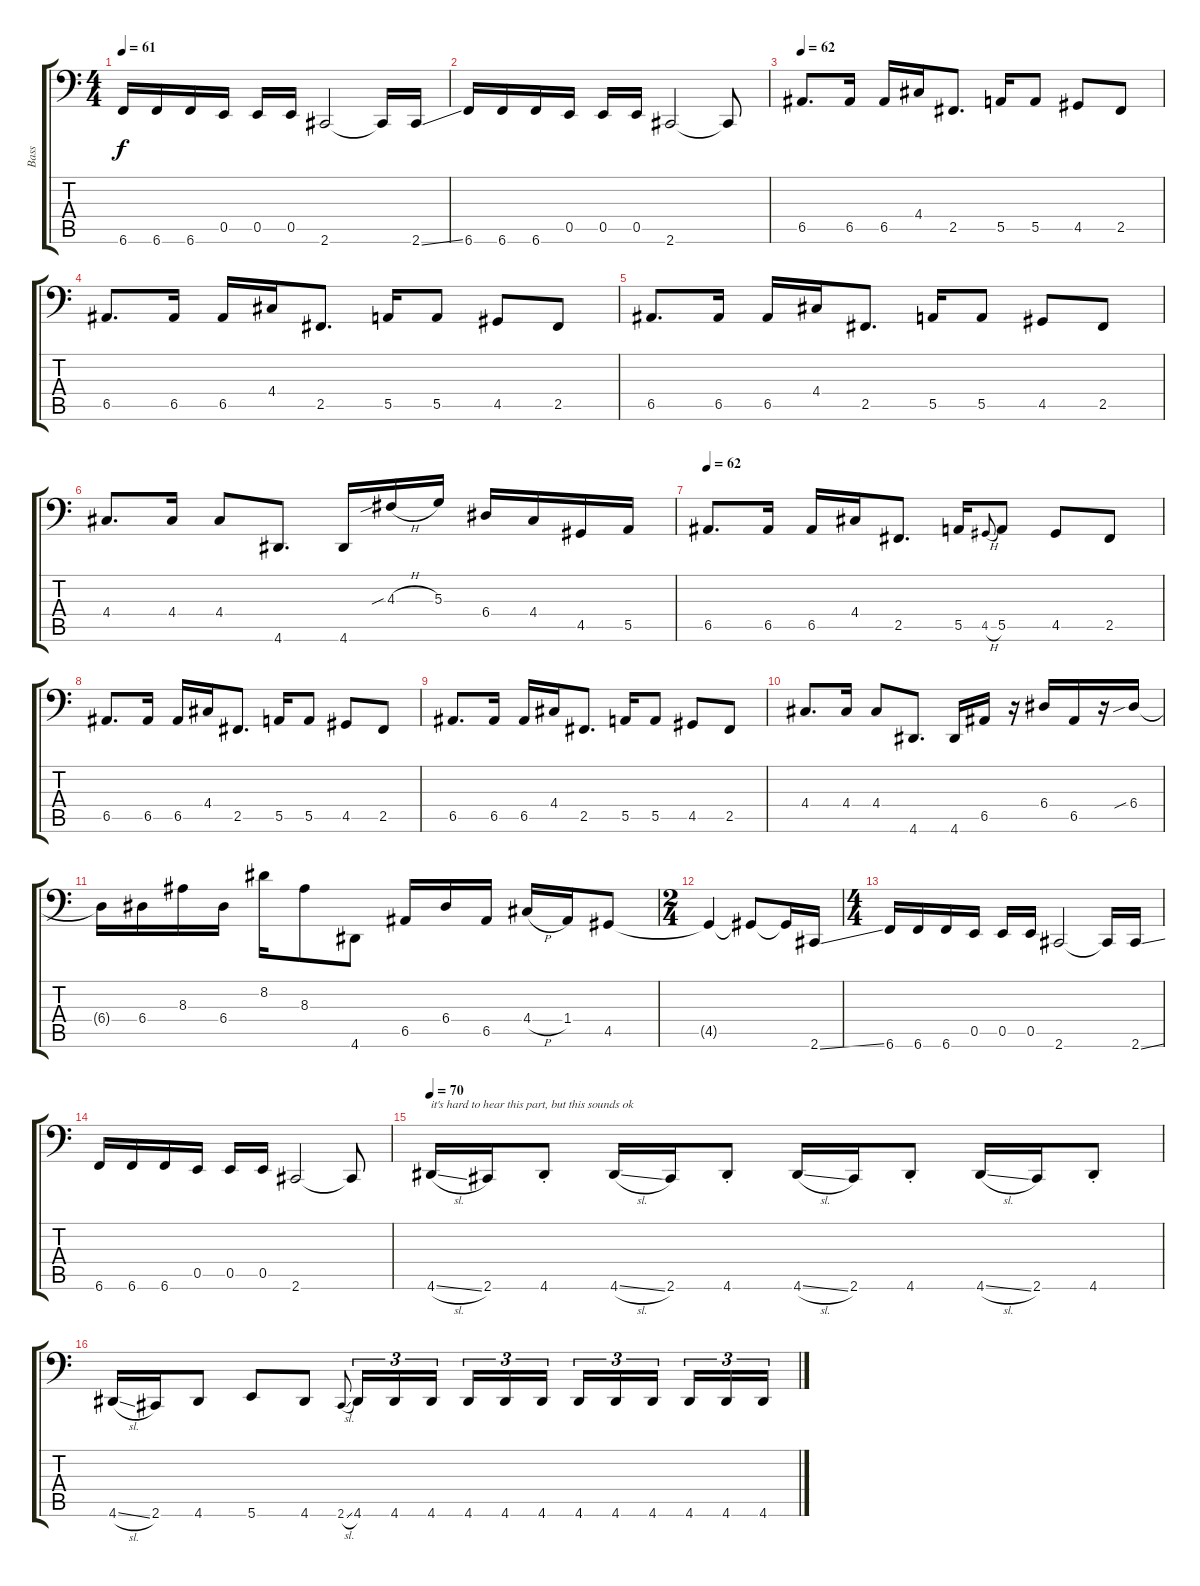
\track ("Bass" "Bass") {instrument electricbassfinger}
\staff {score tabs}
\tuning (C3 G2 D2 A1 E1 B0) {hide}
\ts (4 4)
\tempo 61
\clef f4
\ks c
6.6.16{dy f} 6.6.16 6.6.16 0.5.16 0.5.16 0.5.16 2.6.2 2.6{t}.16 2.6{ss}.16 |
6.6.16 6.6.16 6.6.16 0.5.16 0.5.16 0.5.16 2.6.2 2.6{t}.8 |
\tempo 62
6.5.8{d} 6.5.16 6.5.16 4.4.16 2.5.8{d} 5.5.16 5.5.8 4.5.8 2.5.8 |
6.5.8{d} 6.5.16 6.5.16 4.4.16 2.5.8{d} 5.5.16 5.5.8 4.5.8 2.5.8 |
6.5.8{d} 6.5.16 6.5.16 4.4.16 2.5.8{d} 5.5.16 5.5.8 4.5.8 2.5.8 |
4.4.8{d} 4.4.16 4.4.8 4.6.8{d} 4.6.16 4.3{sib h}.16 5.3.16 6.4.16 4.4.16 4.5.16 5.5.16 |
\tempo 62
6.5.8{d} 6.5.16 6.5.16 4.4.16 2.5.8{d} 5.5.16 4.5{h}.8{gr onbeat} 5.5.8 4.5.8 2.5.8 |
6.5.8{d} 6.5.16 6.5.16 4.4.16 2.5.8{d} 5.5.16 5.5.8 4.5.8 2.5.8 |
6.5.8{d} 6.5.16 6.5.16 4.4.16 2.5.8{d} 5.5.16 5.5.8 4.5.8 2.5.8 |
4.4.8{d} 4.4.16 4.4.8 4.6.8{d} 4.6.16 6.5.16 r.16 6.4.16 6.5.16 r.16 6.4{sib}.16 |
6.4{t}.16 6.4.16 8.3.16 6.4.16 8.2.16 8.3.8 4.6.8 6.5.16 6.4.16 6.5.16 4.4{h}.16 1.4.16 4.5.8 |
\ts (2 4)
4.5{t}.4 4.5{t}.8 4.5{t}.16 2.6{ss}.16 |
\ts (4 4)
6.6.16 6.6.16 6.6.16 0.5.16 0.5.16 0.5.16 2.6.2 2.6{t}.16 2.6{ss}.16 |
6.6.16 6.6.16 6.6.16 0.5.16 0.5.16 0.5.16 2.6.2 2.6{t}.8 |
\tempo 70
4.6{sl}.16{txt "it's hard to hear this part, but this sounds ok"} 2.6.16 4.6{st}.8 4.6{sl}.16 2.6.16 4.6{st}.8 4.6{sl}.16 2.6.16 4.6{st}.8 4.6{sl}.16 2.6.16 4.6{st}.8 |
4.6{sl}.16 2.6.16 4.6.8 5.6.8 4.6.8 2.6{sl}.8{gr onbeat} 4.6.16{tu (3 2)} 4.6.16{tu (3 2)} 4.6.16{tu (3 2) beam splitsecondary} 4.6.16{tu (3 2)} 4.6.16{tu (3 2)} 4.6.16{tu (3 2)} 4.6.16{tu (3 2)} 4.6.16{tu (3 2)} 4.6.16{tu (3 2) beam splitsecondary} 4.6.16{tu (3 2)} 4.6.16{tu (3 2)} 4.6.16{tu (3 2)}
